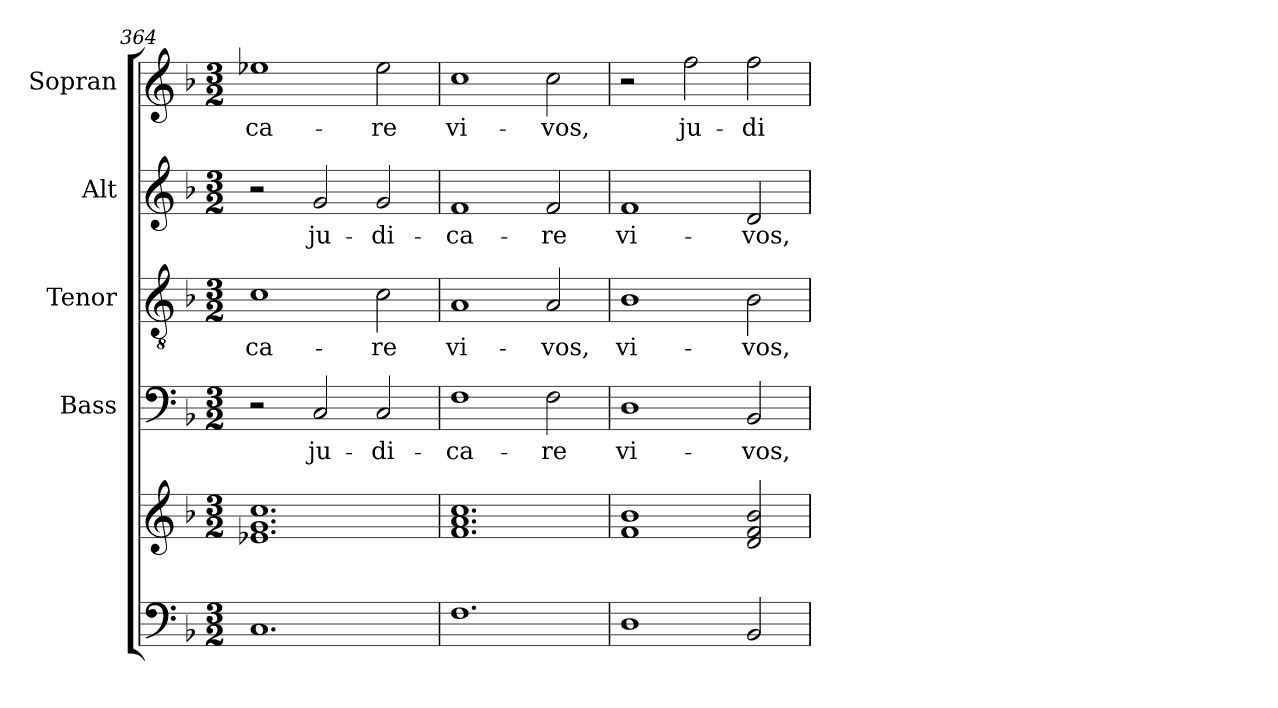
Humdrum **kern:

**kern	**kern	**kern	**text	**kern	**text	**kern	**text	**kern	**text
*part5	*part5	*part4	*part4	*part3	*part3	*part2	*part2	*part1	*part1
*staff6	*staff5	*staff4	*staff4	*staff3	*staff3	*staff2	*staff2	*staff1	*staff1
*	*	*I"Bass	*	*I"Tenor	*	*I"Alt	*	*I"Sopran	*
*	*	*I'B.	*	*I'T.	*	*I'A.	*	*I'S.	*
!!LO:LB:g=z
*clefF4	*clefG2	*clefF4	*	*clefGv2	*	*clefG2	*	*clefG2	*
*k[b-]	*k[b-]	*k[b-]	*	*k[b-]	*	*k[b-]	*	*k[b-]	*
*F:	*F:	*F:	*	*F:	*	*F:	*	*F:	*
*M3/2	*M3/2	*M3/2	*	*M3/2	*	*M3/2	*	*M3/2	*
=364	=364	=364	=364	=364	=364	=364	=364	=364	=364
!	!	!	!	!	!LO:LY:b	!	!	!	!LO:LY:b
1.C	1.e-X 1.g 1.cc	2r	.	1c	-ca-	2r	.	1ee-X	-ca-
!	!	!	!LO:LY:b	!	!	!	!LO:LY:b	!	!
.	.	2C/	ju-	.	.	2g/	ju-	.	.
!	!	!	!LO:LY:b	!	!LO:LY:b	!	!LO:LY:b	!	!LO:LY:b
.	.	2C/	-di-	2c\	-re	2g/	-di-	2ee-\	-re
=365	=365	=365	=365	=365	=365	=365	=365	=365	=365
!	!	!	!LO:LY:b	!	!LO:LY:b	!	!LO:LY:b	!	!LO:LY:b
1.F	1.f 1.a 1.cc	1F	-ca-	1A	vi-	1f	-ca-	1cc	vi-
!	!	!	!LO:LY:b	!	!LO:LY:b	!	!LO:LY:b	!	!LO:LY:b
.	.	2F\	-re	2A/	-vos,	2f/	-re	2cc\	-vos,
=366	=366	=366	=366	=366	=366	=366	=366	=366	=366
!	!	!	!LO:LY:b	!	!LO:LY:b	!	!LO:LY:b	!	!
1D	1f 1b-	1D	vi-	1B-	vi-	1f	vi-	2r	.
!	!	!	!	!	!	!	!	!	!LO:LY:b
.	.	.	.	.	.	.	.	2ff\	ju-
!	!	!	!LO:LY:b	!	!LO:LY:b	!	!LO:LY:b	!	!LO:LY:b
2BB-/	2d/ 2f/ 2b-/	2BB-/	-vos,	2B-\	-vos,	2d/	-vos,	2ff\	-di-
=	=	=	=	=	=	=	=	=	=
*-	*-	*-	*-	*-	*-	*-	*-	*-	*-
